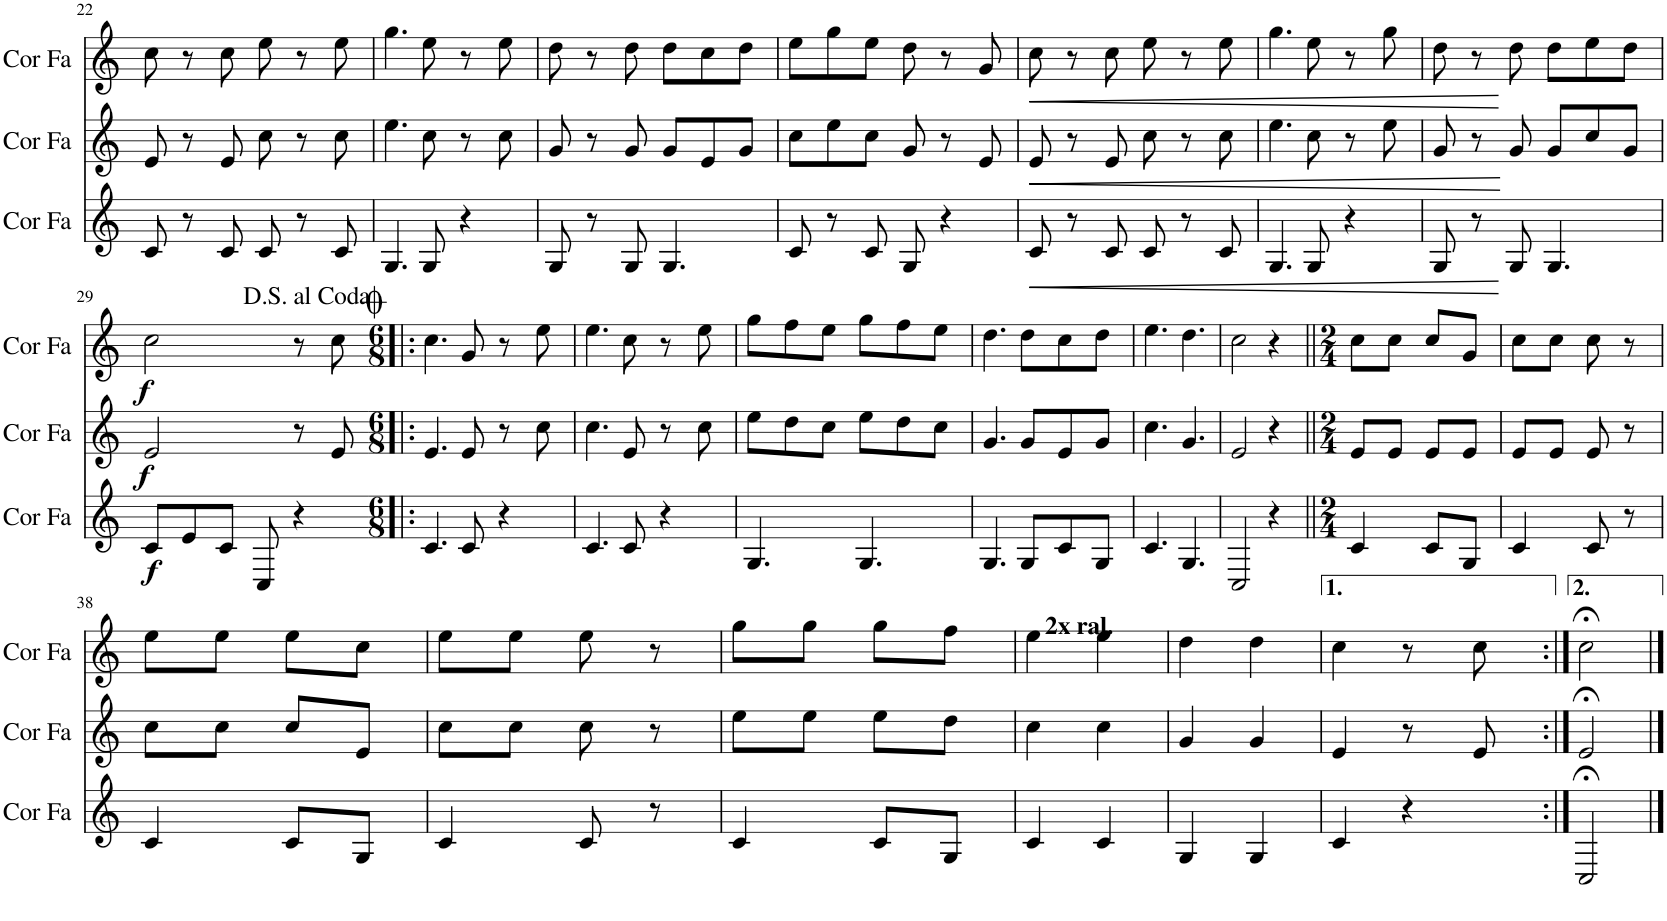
**kern	**dynam	**kern	**dynam	**kern	**dynam
*part3	*part3	*part2	*part2	*part1	*part1
*staff3	*staff3	*staff2	*staff2	*staff1	*staff1
*I"Cor en Fa	*	*I"Cor en Fa	*	*I"Cor en Fa	*
*I'Cor Fa	*	*I'Cor Fa	*	*I'Cor Fa	*
!!LO:PB:g=z
*clefG2	*	*clefG2	*	*clefG2	*
*Trd4c7	*	*Trd4c7	*	*Trd4c7	*
*k[]	*	*k[]	*	*k[]	*
*M6/8	*	*M6/8	*	*M6/8	*
=22	=22	=22	=22	=22	=22
8c/	.	8e/	.	8cc\	.
8r	.	8r	.	8r	.
8c/	.	8e/	.	8cc\	.
8c/	.	8cc\	.	8ee\	.
8r	.	8r	.	8r	.
8c/	.	8cc\	.	8ee\	.
=23	=23	=23	=23	=23	=23
4.G/	.	4.ee\	.	4.gg\	.
8G/	.	8cc\	.	8ee\	.
4r	.	8r	.	8r	.
.	.	8cc\	.	8ee\	.
=24	=24	=24	=24	=24	=24
8G/	.	8g/	.	8dd\	.
8r	.	8r	.	8r	.
8G/	.	8g/	.	8dd\	.
4.G/	.	8g/L	.	8dd\L	.
.	.	8e/	.	8cc\	.
.	.	8g/J	.	8dd\J	.
=25	=25	=25	=25	=25	=25
8c/	.	8cc\L	.	8ee\L	.
8r	.	8ee\	.	8gg\	.
8c/	.	8cc\J	.	8ee\J	.
8G/	.	8g/	.	8dd\	.
4r	.	8r	.	8r	.
.	.	8e/	.	8g/	.
=26	=26	=26	=26	=26	=26
!	!LO:HP:b	!	!LO:HP:b	!	!LO:HP:b
8c/	<	8e/	<	8cc\	<
8r	.	8r	.	8r	.
8c/	.	8e/	.	8cc\	.
8c/	.	8cc\	.	8ee\	.
8r	.	8r	.	8r	.
8c/	.	8cc\	.	8ee\	.
.	[	.	[	.	[
=27	=27	=27	=27	=27	=27
4.G/	.	4.ee\	.	4.gg\	.
8G/	.	8cc\	.	8ee\	.
4r	.	8r	.	8r	.
.	.	8ee\	.	8gg\	.
=28	=28	=28	=28	=28	=28
8G/	.	8g/	.	8dd\	.
8r	.	8r	.	8r	.
8G/	.	8g/	.	8dd\	.
4.G/	.	8g/L	.	8dd\L	.
.	.	8cc/	.	8ee\	.
.	.	8g/J	.	8dd\J	.
!!LO:LB:g=z
=29	=29	=29	=29	=29	=29
!	!LO:DY:b	!	!LO:DY:b	!	!LO:DY:b
8c/L	f	2e/	f	2cc\	f
8e/	.	.	.	.	.
8c/J	.	.	.	.	.
8C/	.	.	.	.	.
4r	.	8r	.	8r	.
.	.	8e/	.	8cc\	.
=30!|:	=30!|:	=30!|:	=30!|:	=30!|:	=30!|:
*M6/8	*	*M6/8	*	*M6/8	*
4.c/	.	4.e/	.	4.cc\	.
8c/	.	8e/	.	8g/	.
4r	.	8r	.	8r	.
.	.	8cc\	.	8ee\	.
=31	=31	=31	=31	=31	=31
4.c/	.	4.cc\	.	4.ee\	.
8c/	.	8e/	.	8cc\	.
4r	.	8r	.	8r	.
.	.	8cc\	.	8ee\	.
=32	=32	=32	=32	=32	=32
4.G/	.	8ee\L	.	8gg\L	.
.	.	8dd\	.	8ff\	.
.	.	8cc\J	.	8ee\J	.
4.G/	.	8ee\L	.	8gg\L	.
.	.	8dd\	.	8ff\	.
.	.	8cc\J	.	8ee\J	.
=33	=33	=33	=33	=33	=33
4.G/	.	4.g/	.	4.dd\	.
8G/L	.	8g/L	.	8dd\L	.
8c/	.	8e/	.	8cc\	.
8G/J	.	8g/J	.	8dd\J	.
=34	=34	=34	=34	=34	=34
4.c/	.	4.cc\	.	4.ee\	.
4.G/	.	4.g/	.	4.dd\	.
=35	=35	=35	=35	=35	=35
2C/	.	2e/	.	2cc\	.
4r	.	4r	.	4r	.
=36||	=36||	=36||	=36||	=36||	=36||
*M2/4	*	*M2/4	*	*M2/4	*
4c/	.	8e/L	.	8cc\L	.
.	.	8e/J	.	8cc\J	.
8c/L	.	8e/L	.	8cc/L	.
8G/J	.	8e/J	.	8g/J	.
=37	=37	=37	=37	=37	=37
4c/	.	8e/L	.	8cc\L	.
.	.	8e/J	.	8cc\J	.
8c/	.	8e/	.	8cc\	.
8r	.	8r	.	8r	.
!!LO:LB:g=z
=38	=38	=38	=38	=38	=38
4c/	.	8cc\L	.	8ee\L	.
.	.	8cc\J	.	8ee\J	.
8c/L	.	8cc/L	.	8ee\L	.
8G/J	.	8e/J	.	8cc\J	.
=39	=39	=39	=39	=39	=39
4c/	.	8cc\L	.	8ee\L	.
.	.	8cc\J	.	8ee\J	.
8c/	.	8cc\	.	8ee\	.
8r	.	8r	.	8r	.
=40	=40	=40	=40	=40	=40
4c/	.	8ee\L	.	8gg\L	.
.	.	8ee\J	.	8gg\J	.
8c/L	.	8ee\L	.	8gg\L	.
8G/J	.	8dd\J	.	8ff\J	.
=41	=41	=41	=41	=41	=41
!	!	!	!	!LO:TX:a:B:t=2x ral.	!
4c/	.	4cc\	.	4ee\	.
4c/	.	4cc\	.	4ee\	.
=42	=42	=42	=42	=42	=42
4G/	.	4g/	.	4dd\	.
4G/	.	4g/	.	4dd\	.
=43	=43	=43	=43	=43	=43
4c/	.	4e/	.	4cc\	.
4r	.	8r	.	8r	.
.	.	8e/	.	8cc\	.
=44:|!	=44:|!	=44:|!	=44:|!	=44:|!	=44:|!
2C;</	.	2e;</	.	2cc;<\	.
==	==	==	==	==	==
*-	*-	*-	*-	*-	*-
